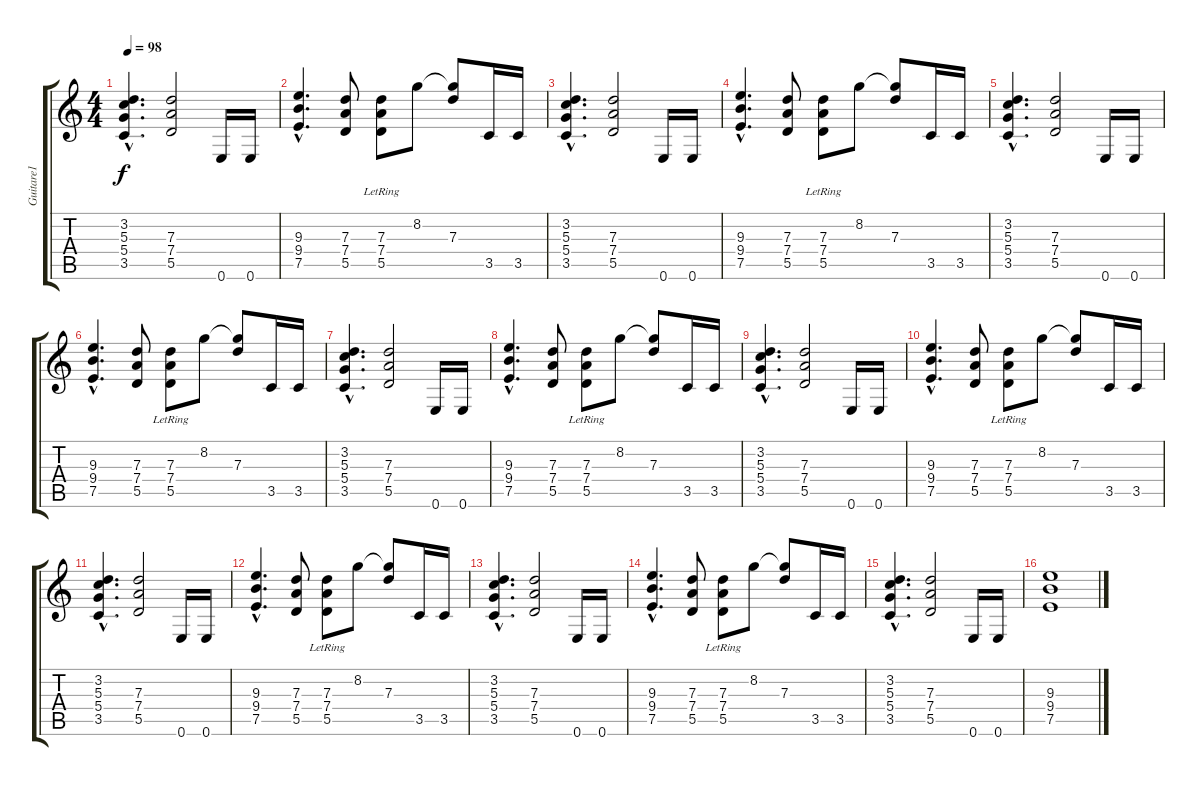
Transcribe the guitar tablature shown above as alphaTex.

\track ("Guitare1" "Guitare1") {instrument overdrivenguitar}
\staff {score tabs}
\tuning (E4 B3 G3 D3 A2 E2) {hide}
\ts (4 4)
\tempo 98
\clef g2
\ks c
(3.2{hac} 5.3{hac} 5.4{hac} 3.5{hac}).4{d dy f} (7.3 7.4 5.5).2 0.6.16 0.6.16 |
(9.3{hac} 9.4{hac} 7.5{hac}).4{d} (7.3 7.4 5.5).8 (7.3{lr} 7.4{lr} 5.5{lr}).8 8.2.8 (8.2{t} 7.3).8 3.5.16 3.5.16 |
(3.2{hac} 5.3{hac} 5.4{hac} 3.5{hac}).4{d} (7.3 7.4 5.5).2 0.6.16 0.6.16 |
(9.3{hac} 9.4{hac} 7.5{hac}).4{d} (7.3 7.4 5.5).8 (7.3{lr} 7.4{lr} 5.5{lr}).8 8.2.8 (8.2{t} 7.3).8 3.5.16 3.5.16 |
(3.2{hac} 5.3{hac} 5.4{hac} 3.5{hac}).4{d} (7.3 7.4 5.5).2 0.6.16 0.6.16 |
(9.3{hac} 9.4{hac} 7.5{hac}).4{d} (7.3 7.4 5.5).8 (7.3{lr} 7.4{lr} 5.5{lr}).8 8.2.8 (8.2{t} 7.3).8 3.5.16 3.5.16 |
(3.2{hac} 5.3{hac} 5.4{hac} 3.5{hac}).4{d} (7.3 7.4 5.5).2 0.6.16 0.6.16 |
(9.3{hac} 9.4{hac} 7.5{hac}).4{d} (7.3 7.4 5.5).8 (7.3{lr} 7.4{lr} 5.5{lr}).8 8.2.8 (8.2{t} 7.3).8 3.5.16 3.5.16 |
(3.2{hac} 5.3{hac} 5.4{hac} 3.5{hac}).4{d} (7.3 7.4 5.5).2 0.6.16 0.6.16 |
(9.3{hac} 9.4{hac} 7.5{hac}).4{d} (7.3 7.4 5.5).8 (7.3{lr} 7.4{lr} 5.5{lr}).8 8.2.8 (8.2{t} 7.3).8 3.5.16 3.5.16 |
(3.2{hac} 5.3{hac} 5.4{hac} 3.5{hac}).4{d} (7.3 7.4 5.5).2 0.6.16 0.6.16 |
(9.3{hac} 9.4{hac} 7.5{hac}).4{d} (7.3 7.4 5.5).8 (7.3{lr} 7.4{lr} 5.5{lr}).8 8.2.8 (8.2{t} 7.3).8 3.5.16 3.5.16 |
(3.2{hac} 5.3{hac} 5.4{hac} 3.5{hac}).4{d} (7.3 7.4 5.5).2 0.6.16 0.6.16 |
(9.3{hac} 9.4{hac} 7.5{hac}).4{d} (7.3 7.4 5.5).8 (7.3{lr} 7.4{lr} 5.5{lr}).8 8.2.8 (8.2{t} 7.3).8 3.5.16 3.5.16 |
(3.2{hac} 5.3{hac} 5.4{hac} 3.5{hac}).4{d} (7.3 7.4 5.5).2 0.6.16 0.6.16 |
(9.3 9.4 7.5).1
